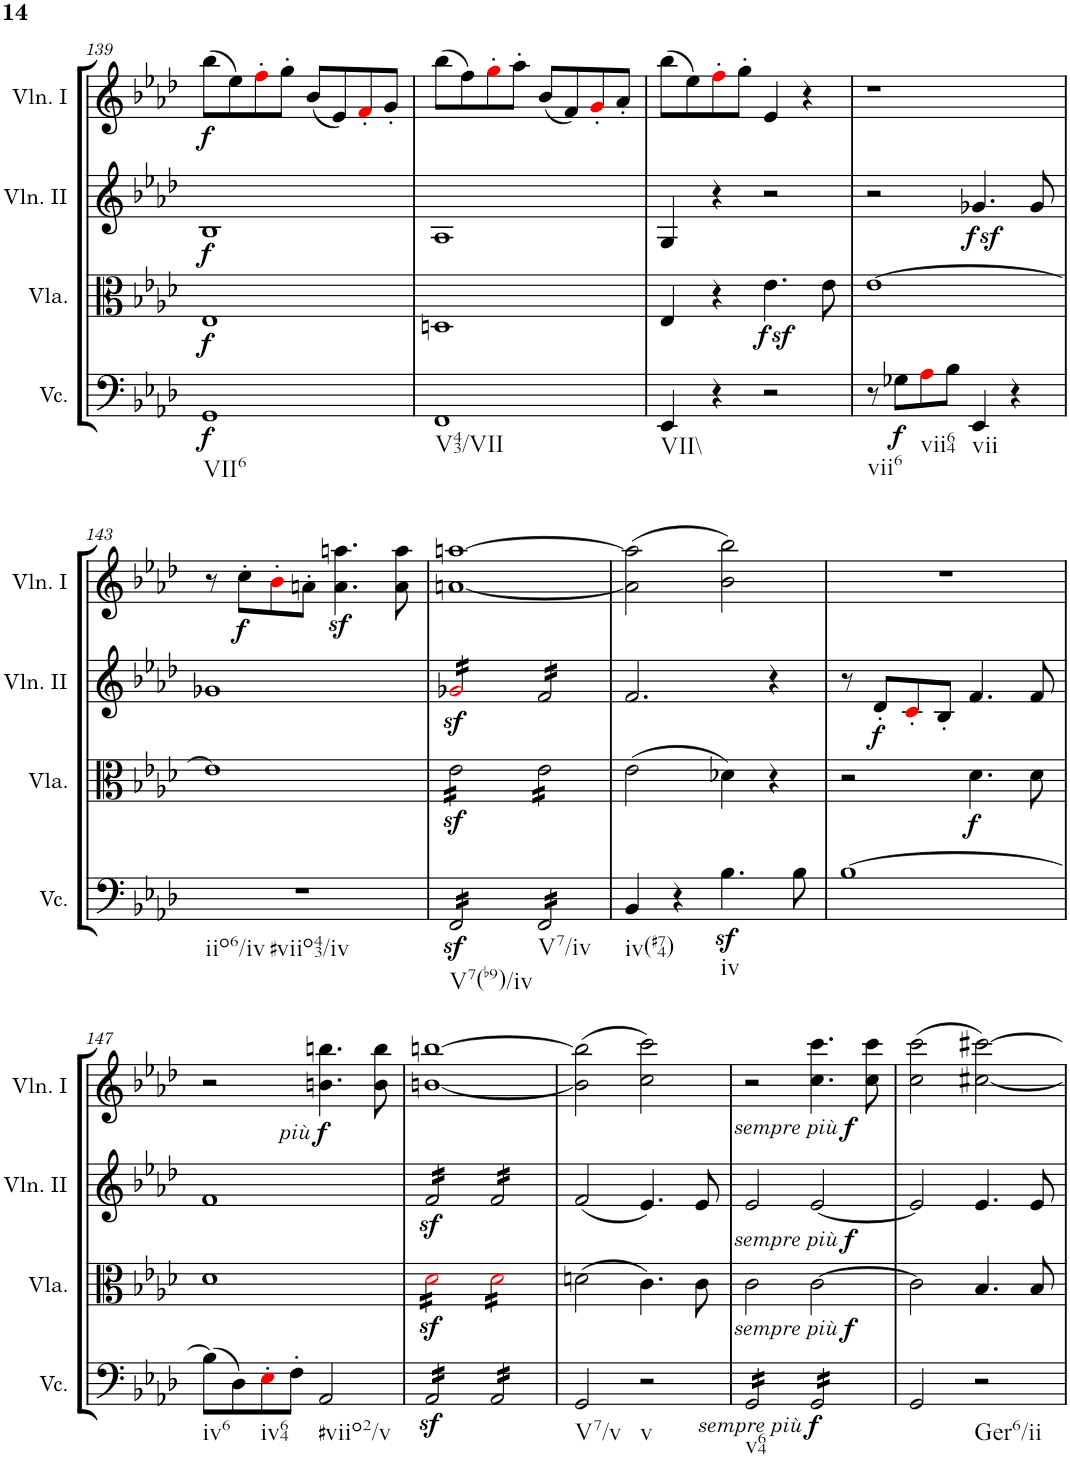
**kern	**dynam	**kern	**dynam	**kern	**dynam	**kern	**dynam
*part4	*part4	*part3	*part3	*part2	*part2	*part1	*part1
*staff4	*staff4	*staff3	*staff3	*staff2	*staff2	*staff1	*staff1
*I"Violoncello	*	*I"Viola	*	*I"Violino II	*	*I"Violino I	*
*I'Vc.	*	*I'Vla.	*	*I'Vln. II	*	*I'Vln. I	*
!!LO:PB:g=z
*clefF4	*	*clefC3	*	*clefG2	*	*clefG2	*
*k[b-e-a-d-]	*	*k[b-e-a-d-]	*	*k[b-e-a-d-]	*	*k[b-e-a-d-]	*
*M2/2	*	*M2/2	*	*M2/2	*	*M2/2	*
*met(c|)	*	*met(c|)	*	*met(c|)	*	*met(c|)	*
=139	=139	=139	=139	=139	=139	=139	=139
!LO:TX:b:t=VII6	!	!	!	!	!	!	!
!	!LO:DY:b	!	!LO:DY:b	!	!LO:DY:b	!	!LO:DY:b
1GG	f	1E-	f	1B-	f	(8bb-\L	f
.	.	.	.	.	.	8ee-\)	.
.	.	.	.	.	.	8ff'i\	.
.	.	.	.	.	.	8gg'\J	.
.	.	.	.	.	.	(8b-/L	.
.	.	.	.	.	.	8e-/)	.
.	.	.	.	.	.	8f'i/	.
.	.	.	.	.	.	8g'/J	.
=140	=140	=140	=140	=140	=140	=140	=140
!LO:TX:b:t=V43/VII	!	!	!	!	!	!	!
1FF	.	1Dn	.	1A-	.	(8bb-\L	.
.	.	.	.	.	.	8ff\)	.
.	.	.	.	.	.	8gg'i\	.
.	.	.	.	.	.	8aa-'\J	.
.	.	.	.	.	.	(8b-/L	.
.	.	.	.	.	.	8f/)	.
.	.	.	.	.	.	8g'i/	.
.	.	.	.	.	.	8a-'/J	.
=141	=141	=141	=141	=141	=141	=141	=141
!LO:TX:b:t=VII\\	!	!	!	!	!	!	!
4EE-/	.	4E-/	.	4G/	.	(8bb-\L	.
.	.	.	.	.	.	8ee-\)	.
4r	.	4r	.	4r	.	8ff'i\	.
.	.	.	.	.	.	8gg'\J	.
!	!	!	!LO:DY:b	!	!	!	!
2r	.	4.e-\	other-dynamics	2r	.	4e-/	.
.	.	.	.	.	.	4r	.
.	.	8e-\	.	.	.	.	.
=142	=142	=142	=142	=142	=142	=142	=142
!LO:TX:b:t=vii6	!	!	!	!	!	!	!
8r	.	[1e-	.	2r	.	1r	.
!	!LO:DY:b	!	!	!	!	!	!
8G-X\L	f	.	.	.	.	.	.
!LO:TX:b:t=vii64	!	!	!	!	!	!	!
8A-i\	.	.	.	.	.	.	.
8B-\J	.	.	.	.	.	.	.
!LO:TX:b:t=vii	!	!	!	!	!	!	!
!	!	!	!	!	!LO:DY:b	!	!
4EE-/	.	.	.	4.g-X/	other-dynamics	.	.
4r	.	.	.	.	.	.	.
.	.	.	.	8g-/	.	.	.
!!LO:LB:g=z
=143	=143	=143	=143	=143	=143	=143	=143
!LO:TX:b:t=iio6/iv	!	!	!	!	!	!	!
!LO:TX:b:t=#viio43/iv	!	!	!	!	!	!	!
1r	.	1e-]	.	1g-X	.	8r	.
!	!	!	!	!	!	!	!LO:DY:b
.	.	.	.	.	.	8cc'\L	f
.	.	.	.	.	.	8b-'i\	.
.	.	.	.	.	.	8an'\J	.
.	.	.	.	.	.	4.a\z< 4.aan\z<	.
.	.	.	.	.	.	8a\ 8aa\	.
=144	=144	=144	=144	=144	=144	=144	=144
!LO:TX:b:t=V7(b9)/iv	!	!	!	!	!	!	!
*tremolo	*	*	*	*	*	*	*
*	*	*tremolo	*	*	*	*	*
*	*	*	*	*tremolo	*	*	*
16FFz</LL	.	16e-z<\LL	.	16g-Xz<i/LL	.	[1an [1aan	.
16FFz</	.	16e-z<\	.	16g-Xz<i/	.	.	.
16FFz</	.	16e-z<\	.	16g-Xz<i/	.	.	.
16FFz</	.	16e-z<\	.	16g-Xz<i/	.	.	.
16FFz</	.	16e-z<\	.	16g-Xz<i/	.	.	.
16FFz</	.	16e-z<\	.	16g-Xz<i/	.	.	.
16FFz</	.	16e-z<\	.	16g-Xz<i/	.	.	.
16FFz</JJ	.	16e-z<\JJ	.	16g-Xz<i/JJ	.	.	.
!LO:TX:b:t=V7/iv	!	!	!	!	!	!	!
16FF/LL	.	16e-\LL	.	16f/LL	.	.	.
16FF/	.	16e-\	.	16f/	.	.	.
16FF/	.	16e-\	.	16f/	.	.	.
16FF/	.	16e-\	.	16f/	.	.	.
16FF/	.	16e-\	.	16f/	.	.	.
16FF/	.	16e-\	.	16f/	.	.	.
16FF/	.	16e-\	.	16f/	.	.	.
16FF/JJ	.	16e-\JJ	.	16f/JJ	.	.	.
*	*	*	*	*Xtremolo	*	*	*
*	*	*Xtremolo	*	*	*	*	*
*Xtremolo	*	*	*	*	*	*	*
=145	=145	=145	=145	=145	=145	=145	=145
!LO:TX:b:t=iv(#74)	!	!	!	!	!	!	!
4BB-/	.	(2e-\	.	2.f/	.	(2a\] 2aa\]	.
4r	.	.	.	.	.	.	.
!LO:TX:b:t=iv	!	!	!	!	!	!	!
4.B-z<\	.	4d-X\)	.	.	.	2b-\ 2bb-\)	.
.	.	4r	.	4r	.	.	.
8B-\	.	.	.	.	.	.	.
=146	=146	=146	=146	=146	=146	=146	=146
[1B-	.	2r	.	8r	.	1r	.
!	!	!	!	!	!LO:DY:b	!	!
.	.	.	.	8d-'/L	f	.	.
.	.	.	.	8c'i/	.	.	.
.	.	.	.	8B-'/J	.	.	.
!	!	!	!LO:DY:b	!	!	!	!
.	.	4.d-\	f	4.f/	.	.	.
.	.	8d-\	.	8f/	.	.	.
!!LO:LB:g=z
=147	=147	=147	=147	=147	=147	=147	=147
!LO:TX:b:t=iv6	!	!	!	!	!	!	!
(8B-\L]	.	1d-	.	1f	.	2r	.
8D-\)	.	.	.	.	.	.	.
!LO:TX:b:t=iv64	!	!	!	!	!	!	!
8E-'i\	.	.	.	.	.	.	.
8F'\J	.	.	.	.	.	.	.
!LO:TX:b:t=#viio2/v	!	!	!	!	!	!	!
!	!	!	!	!	!	!	!LO:DY:b
!	!	!	!	!	!	!	!LO:DY:n=1:b
2AA-/	.	.	.	.	.	4.bn\ 4.bbn\	other-dynamics f
.	.	.	.	.	.	8b\ 8bb\	.
=148	=148	=148	=148	=148	=148	=148	=148
*tremolo	*	*	*	*	*	*	*
*	*	*tremolo	*	*	*	*	*
*	*	*	*	*tremolo	*	*	*
16AA-z</LL	.	16d-z<i\LL	.	16fz</LL	.	[1bn [1bbn	.
16AA-z</	.	16d-z<i\	.	16fz</	.	.	.
16AA-z</	.	16d-z<i\	.	16fz</	.	.	.
16AA-z</	.	16d-z<i\	.	16fz</	.	.	.
16AA-z</	.	16d-z<i\	.	16fz</	.	.	.
16AA-z</	.	16d-z<i\	.	16fz</	.	.	.
16AA-z</	.	16d-z<i\	.	16fz</	.	.	.
16AA-z</JJ	.	16d-z<i\JJ	.	16fz</JJ	.	.	.
16AA-/LL	.	16d-i\LL	.	16f/LL	.	.	.
16AA-/	.	16d-i\	.	16f/	.	.	.
16AA-/	.	16d-i\	.	16f/	.	.	.
16AA-/	.	16d-i\	.	16f/	.	.	.
16AA-/	.	16d-i\	.	16f/	.	.	.
16AA-/	.	16d-i\	.	16f/	.	.	.
16AA-/	.	16d-i\	.	16f/	.	.	.
16AA-/JJ	.	16d-i\JJ	.	16f/JJ	.	.	.
*	*	*	*	*Xtremolo	*	*	*
*	*	*Xtremolo	*	*	*	*	*
*Xtremolo	*	*	*	*	*	*	*
=149	=149	=149	=149	=149	=149	=149	=149
!LO:TX:b:t=V7/v	!	!	!	!	!	!	!
2GG/	.	(2dn\	.	(2f/	.	(2b\] 2bb\]	.
!LO:TX:b:t=v	!	!	!	!	!	!	!
2r	.	4.c\)	.	4.e-/)	.	2cc\ 2ccc\)	.
.	.	8c\	.	8e-/	.	.	.
=150	=150	=150	=150	=150	=150	=150	=150
!LO:TX:b:t=v64	!	!	!	!	!	!	!
*tremolo	*	*	*	*	*	*	*
16GG/LL	.	2c\	.	2e-/	.	2r	.
16GG/	.	.	.	.	.	.	.
16GG/	.	.	.	.	.	.	.
16GG/	.	.	.	.	.	.	.
16GG/	.	.	.	.	.	.	.
16GG/	.	.	.	.	.	.	.
16GG/	.	.	.	.	.	.	.
16GG/JJ	.	.	.	.	.	.	.
!	!LO:DY:b	!	!	!	!	!	!
!	!LO:DY:n=1:b	!	!LO:DY:b	!	!	!	!
!	!	!	!LO:DY:n=1:b	!	!LO:DY:b	!	!
!	!	!	!	!	!LO:DY:n=1:b	!	!LO:DY:b
!	!	!	!	!	!	!	!LO:DY:n=1:b
16GG/LL	other-dynamics f	[2c\	other-dynamics f	[2e-/	other-dynamics f	4.cc\ 4.ccc\	other-dynamics f
16GG/	.	.	.	.	.	.	.
16GG/	.	.	.	.	.	.	.
16GG/	.	.	.	.	.	.	.
16GG/	.	.	.	.	.	.	.
16GG/	.	.	.	.	.	.	.
16GG/	.	.	.	.	.	8cc\ 8ccc\	.
16GG/JJ	.	.	.	.	.	.	.
*Xtremolo	*	*	*	*	*	*	*
=151	=151	=151	=151	=151	=151	=151	=151
2GG/	.	2c\]	.	2e-/]	.	(2cc\ 2ccc\	.
!LO:TX:b:t=Ger6/ii	!	!	!	!	!	!	!
2r	.	4.B-/	.	4.e-/	.	[2cc#X\ [2ccc#X\)	.
.	.	8B-/	.	8e-/	.	.	.
=	=	=	=	=	=	=	=
*-	*-	*-	*-	*-	*-	*-	*-
